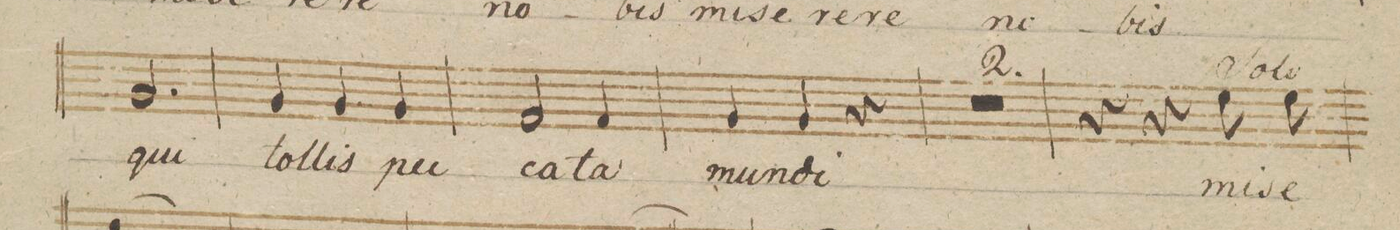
**kern	**text	**dynam
*I"Basso.	*	*
*clefF4	*	*
*k[b-e-]	*	*
*met(c)	*	*
*M3/4	*	*
2.BB-/	qui	.
=109	=109	=109
4BB-/	tol-	.
4BB-/	-lis	.
4BB-/	pec-	.
=110	=110	=110
2AA/	-ca-	.
4AA/	-ta	.
=111	=111	=111
4BB-/	mun-	.
4BB-/	-di	.
4r	.	.
=112	=112	=112
1.r	.	.
=113	=113	=113
=114	=114	=114
4r	.	.
4r	.	.
8G\	mi-	.
8G\	-se-	.
=115	=115	=115
*-	*-	*-
